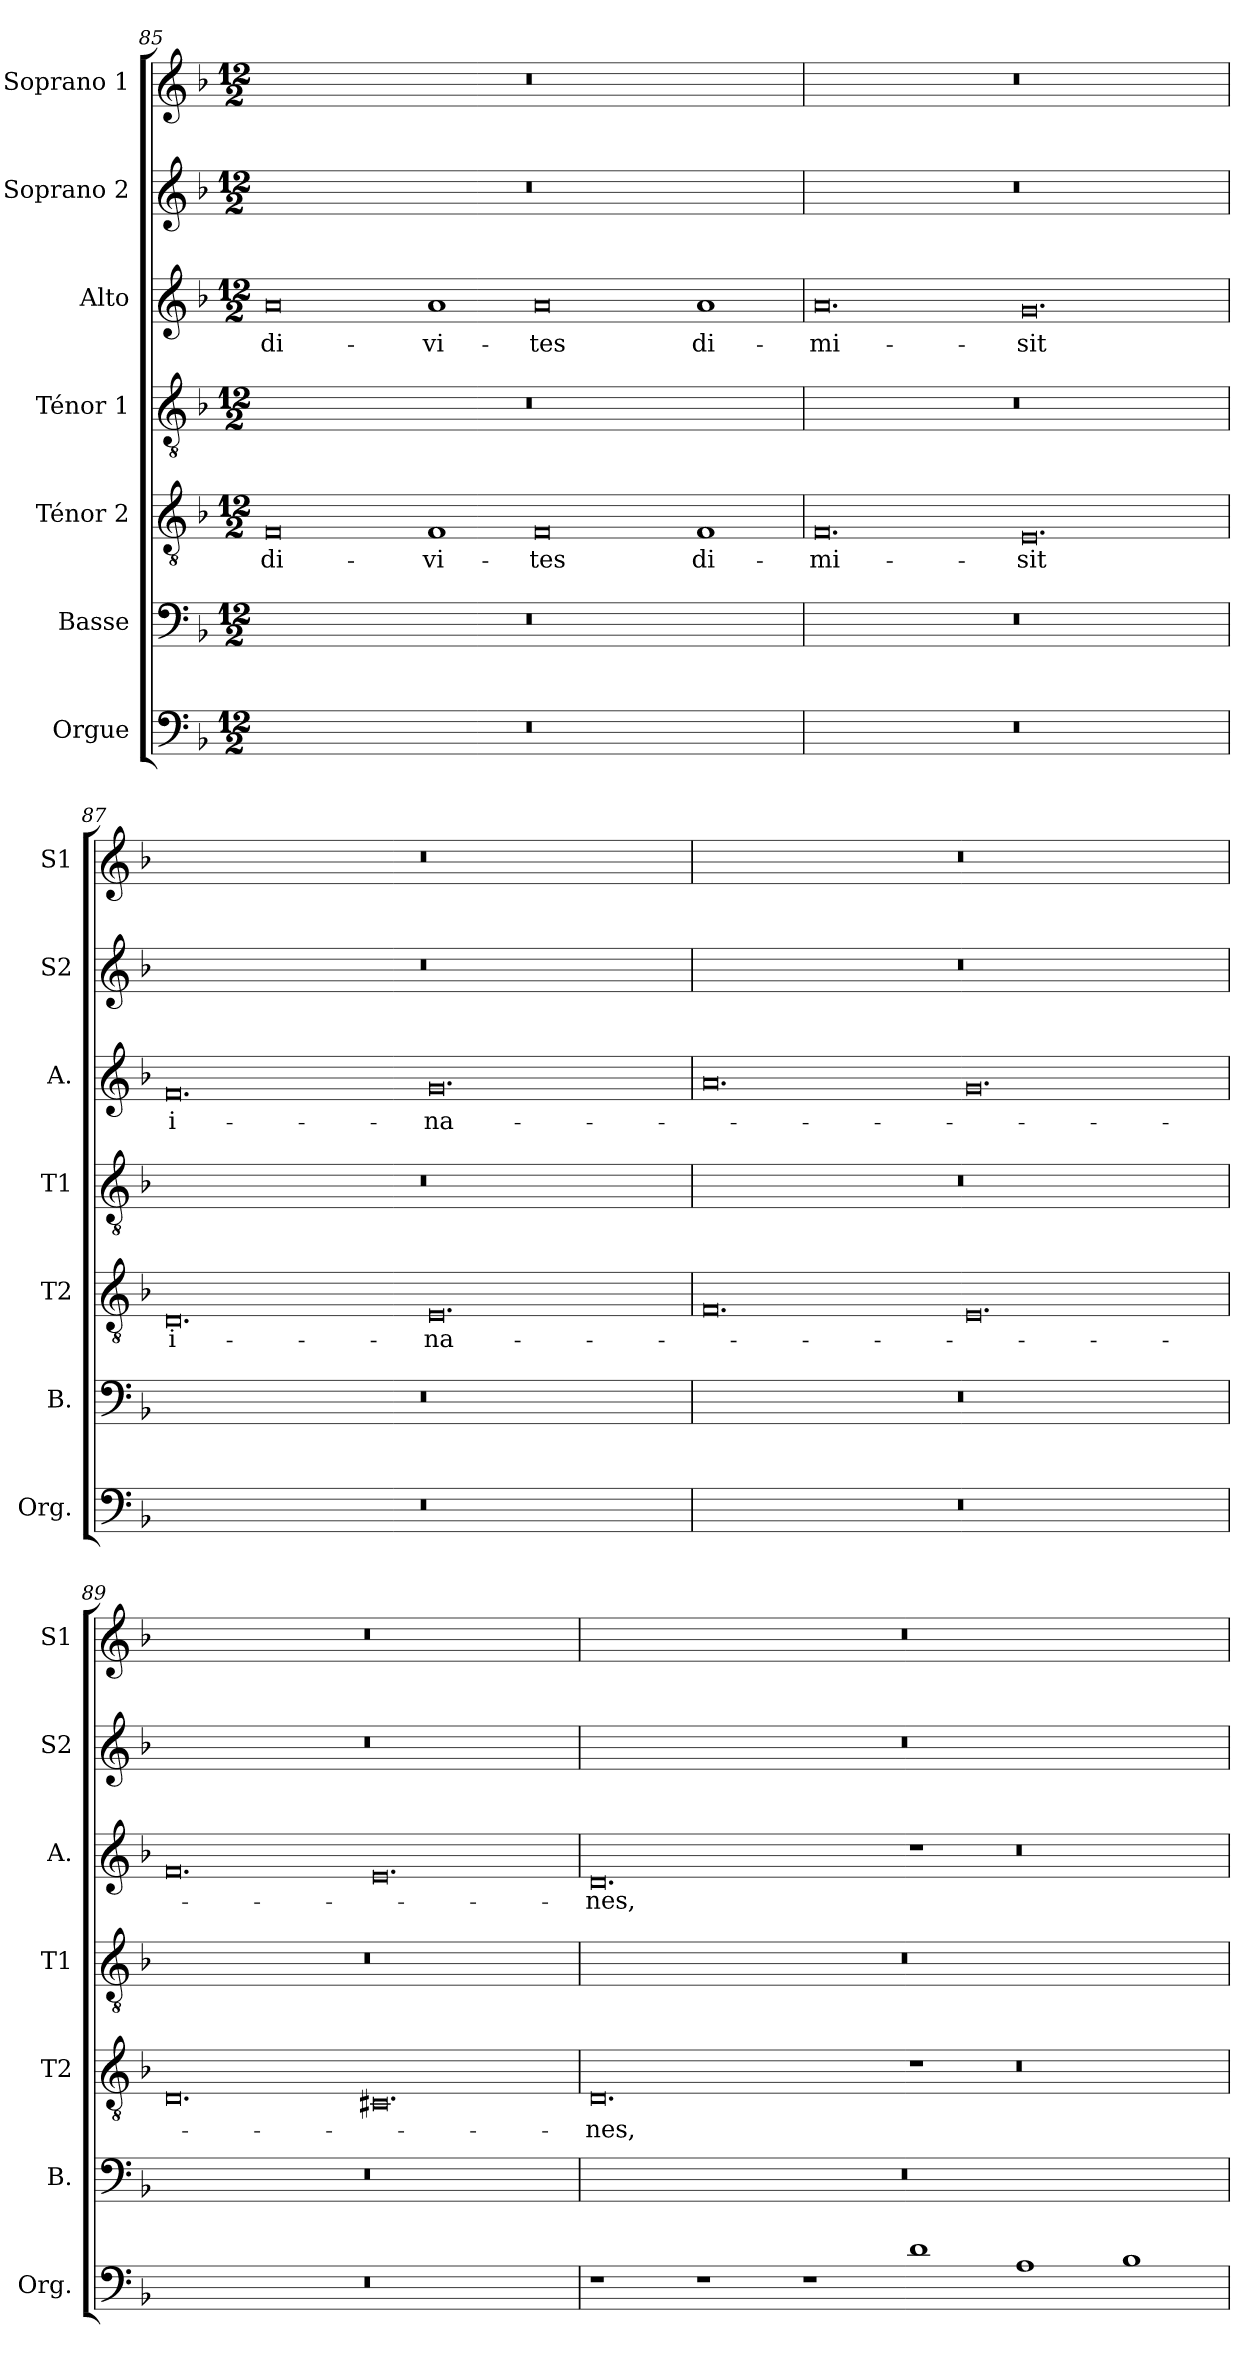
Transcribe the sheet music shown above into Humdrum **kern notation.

**kern	**kern	**kern	**text	**kern	**kern	**text	**kern	**kern
*part7	*part6	*part5	*part5	*part4	*part3	*part3	*part2	*part1
*staff7	*staff6	*staff5	*staff5	*staff4	*staff3	*staff3	*staff2	*staff1
*I"Orgue	*I"Basse	*I"Ténor 2	*	*I"Ténor 1	*I"Alto	*	*I"Soprano 2	*I"Soprano 1
*I'Org.	*I'B.	*I'T2	*	*I'T1	*I'A.	*	*I'S2	*I'S1
*clefF4	*clefF4	*clefGv2	*	*clefGv2	*clefG2	*	*clefG2	*clefG2
*k[b-]	*k[b-]	*k[b-]	*	*k[b-]	*k[b-]	*	*k[b-]	*k[b-]
*M12/2	*M12/2	*M12/2	*	*M12/2	*M12/2	*	*M12/2	*M12/2
=85	=85	=85	=85	=85	=85	=85	=85	=85
!	!	!	!LO:LY:b	!	!	!LO:LY:b	!	!
00.r	00.r	0F	di-	00.r	0a	di-	00.r	00.r
!	!	!	!LO:LY:b	!	!	!LO:LY:b	!	!
.	.	1F	-vi-	.	1a	-vi-	.	.
!	!	!	!LO:LY:b	!	!	!LO:LY:b	!	!
.	.	0F	-tes	.	0a	-tes	.	.
!	!	!	!LO:LY:b	!	!	!LO:LY:b	!	!
.	.	1F	di-	.	1a	di-	.	.
=86	=86	=86	=86	=86	=86	=86	=86	=86
!	!	!	!LO:LY:b	!	!	!LO:LY:b	!	!
00.r	00.r	0.F	-mi-	00.r	0.a	-mi-	00.r	00.r
!	!	!	!LO:LY:b	!	!	!LO:LY:b	!	!
.	.	0.E	-sit	.	0.g	-sit	.	.
=87	=87	=87	=87	=87	=87	=87	=87	=87
!	!	!	!LO:LY:b	!	!	!LO:LY:b	!	!
00.r	00.r	0.D	i-	00.r	0.f	i-	00.r	00.r
!	!	!	!LO:LY:b	!	!	!LO:LY:b	!	!
.	.	0.E	-na-	.	0.g	-na-	.	.
=88	=88	=88	=88	=88	=88	=88	=88	=88
00.r	00.r	0.F	.	00.r	0.a	.	00.r	00.r
.	.	0.E	.	.	0.g	.	.	.
!!LO:LB:g=z
=89	=89	=89	=89	=89	=89	=89	=89	=89
00.r	00.r	0.D	.	00.r	0.f	.	00.r	00.r
.	.	0.C#X	.	.	0.e	.	.	.
=90	=90	=90	=90	=90	=90	=90	=90	=90
!	!	!	!LO:LY:b	!	!	!LO:LY:b	!	!
1r	00.r	0.D	-nes,	00.r	0.d	-nes,	00.r	00.r
1r	.	.	.	.	.	.	.	.
1r	.	.	.	.	.	.	.	.
1d	.	1r	.	.	1r	.	.	.
1A	.	0r	.	.	0r	.	.	.
1B-	.	.	.	.	.	.	.	.
=	=	=	=	=	=	=	=	=
*-	*-	*-	*-	*-	*-	*-	*-	*-
